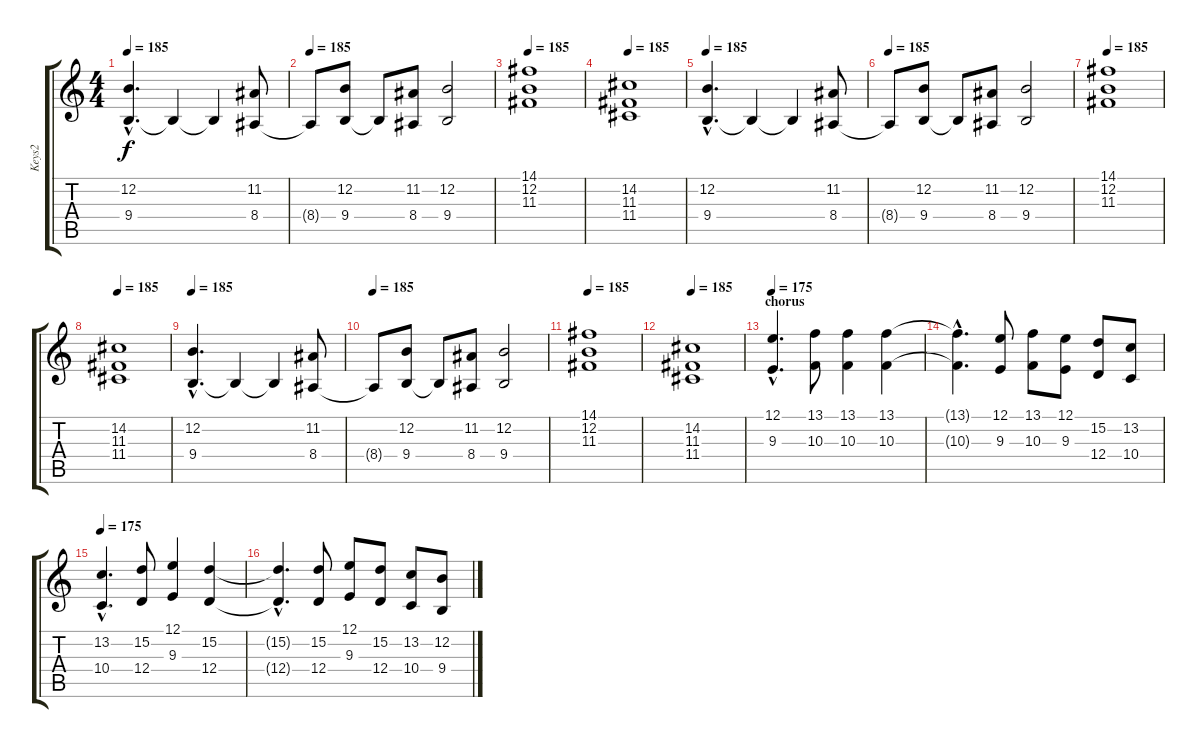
\track ("Keys2" "Keys2") {instrument stringensemble1}
\staff {score tabs}
\tuning (E4 B3 G3 D3 A2 E2) {hide}
\ts (4 4)
\tempo 185
\clef g2
\ks c
(12.2{hac} 9.4{hac}).4{d dy f} 9.4{t}.4 9.4{t}.4 (11.2 8.4).8 |
\tempo 185
8.4{t}.8 (12.2 9.4).8 9.4{t}.8 (11.2 8.4).8 (12.2 9.4).2 |
\tempo 185
(14.1 12.2 11.3).1 |
\tempo 185
(14.2 11.3 11.4).1 |
\tempo 185
(12.2{hac} 9.4{hac}).4{d} 9.4{t}.4 9.4{t}.4 (11.2 8.4).8 |
\tempo 185
8.4{t}.8 (12.2 9.4).8 9.4{t}.8 (11.2 8.4).8 (12.2 9.4).2 |
\tempo 185
(14.1 12.2 11.3).1 |
\tempo 185
(14.2 11.3 11.4).1 |
\tempo 185
(12.2{hac} 9.4{hac}).4{d} 9.4{t}.4 9.4{t}.4 (11.2 8.4).8 |
\tempo 185
8.4{t}.8 (12.2 9.4).8 9.4{t}.8 (11.2 8.4).8 (12.2 9.4).2 |
\tempo 185
(14.1 12.2 11.3).1 |
\tempo 185
(14.2 11.3 11.4).1 |
\section ("" "chorus")
\tempo 175
(12.1{hac} 9.3{hac}).4{d volume 14 instrument stringensemble1} (13.1 10.3).8 (13.1 10.3).4 (13.1 10.3).4 |
(13.1{hac t} 10.3{hac t}).4{d} (12.1 9.3).8 (13.1 10.3).8 (12.1 9.3).8 (15.2 12.4).8 (13.2 10.4).8 |
\tempo 175
(13.2{hac} 10.4{hac}).4{d} (15.2 12.4).8 (12.1 9.3).4 (15.2 12.4).4 |
(15.2{hac t} 12.4{hac t}).4{d} (15.2 12.4).8 (12.1 9.3).8 (15.2 12.4).8 (13.2 10.4).8 (12.2 9.4).8
